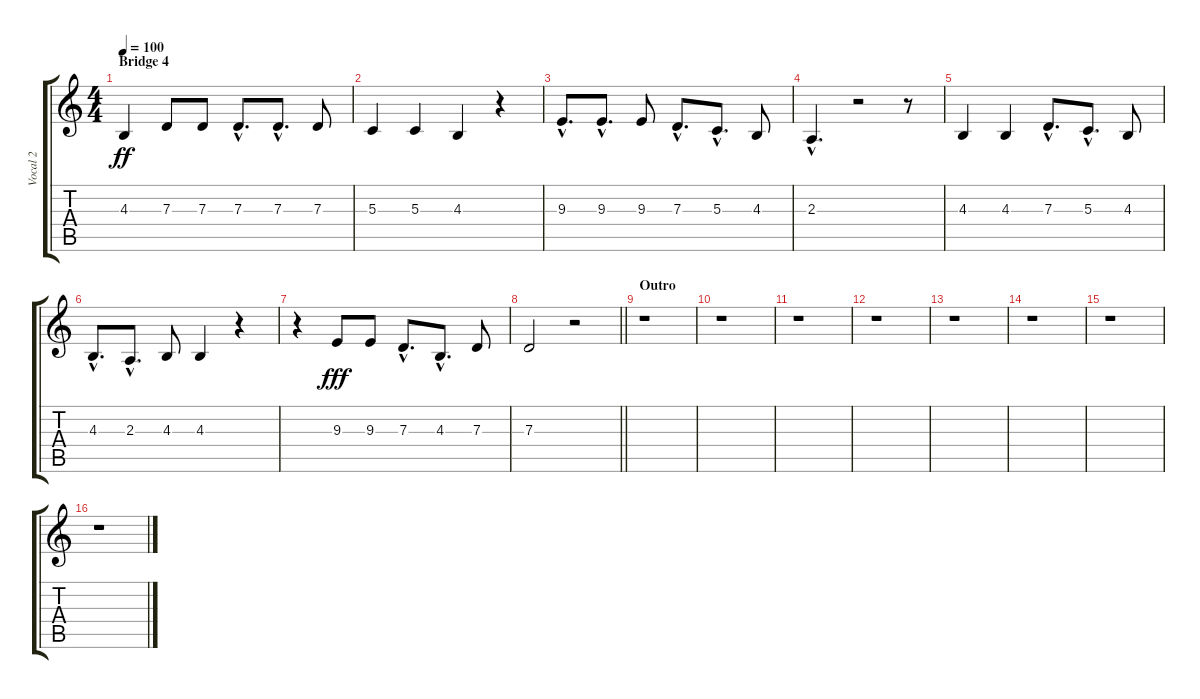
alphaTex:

\track ("Vocal 2" "Vocal 2") {instrument altosax}
\staff {score tabs}
\tuning (E4 B3 G3 D3 A2 E2) {hide}
\ts (4 4)
\section ("" "Bridge 4")
\tempo 100
\clef g2
\ks c
4.3.4{dy ff} 7.3.8 7.3.8 7.3{hac}.8{d} 7.3{hac}.8{d} 7.3.8 |
5.3.4 5.3.4 4.3.4 r.4 |
9.3{hac}.8{d} 9.3{hac}.8{d} 9.3.8 7.3{hac}.8{d} 5.3{hac}.8{d} 4.3.8 |
2.3{hac}.4{d} r.2 r.8 |
4.3.4 4.3.4 7.3{hac}.8{d} 5.3{hac}.8{d} 4.3.8 |
4.3{hac}.8{d} 2.3{hac}.8{d} 4.3.8 4.3.4 r.4 |
r.4 9.3.8{dy fff} 9.3.8 7.3{hac}.8{d} 4.3{hac}.8{d} 7.3.8 |
\barLineRight lightlight
7.3.2 r.2 |
\section ("" "Outro")
r.1 |
r.1 |
r.1 |
r.1 |
r.1 |
r.1 |
r.1 |
r.1
